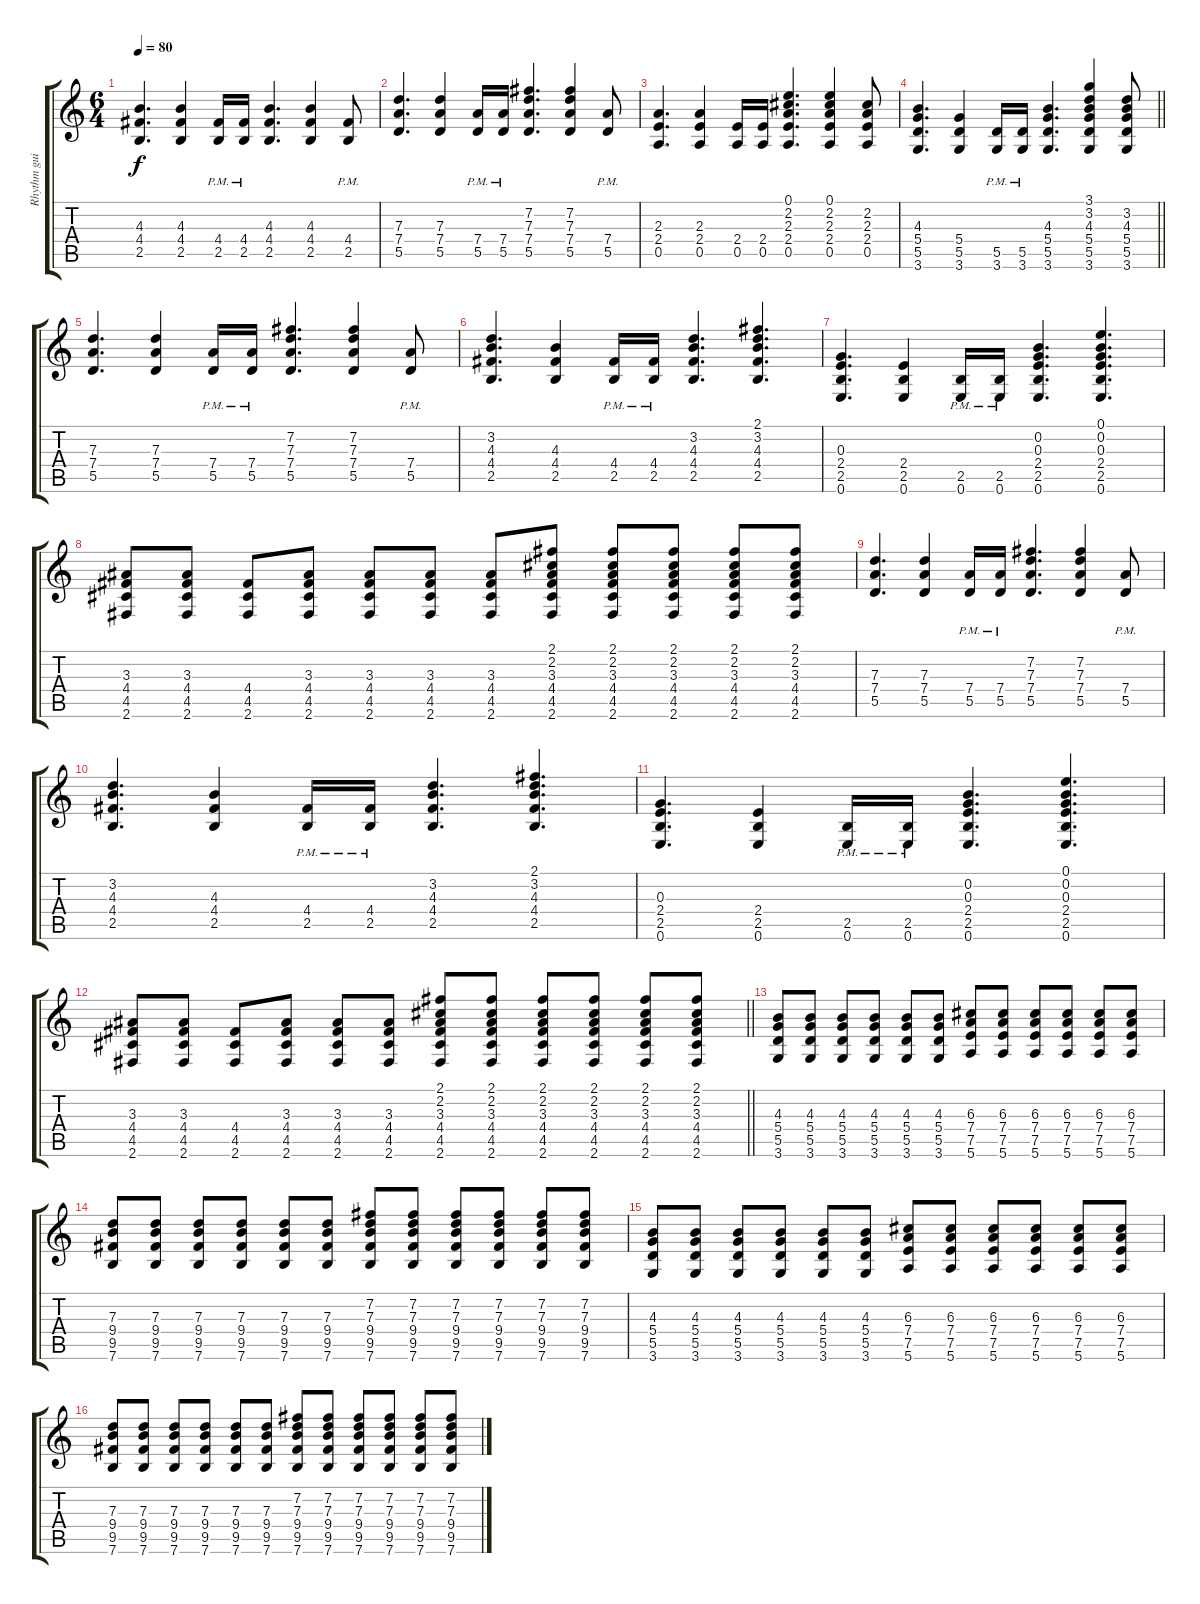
\track ("Rhythm guitar" "Rhythm gui") {instrument distortionguitar}
\staff {score tabs}
\tuning (E4 B3 G3 D3 A2 E2) {hide}
\ts (6 4)
\tempo 80
\clef g2
\ks c
(4.3 4.4 2.5).4{d dy f} (4.3 4.4 2.5).4 (4.4{pm} 2.5{pm}).16 (4.4{pm} 2.5{pm}).16 (4.3 4.4 2.5).4{d} (4.3 4.4 2.5).4 (4.4{pm} 2.5{pm}).8 |
(7.3 7.4 5.5).4{d} (7.3 7.4 5.5).4 (7.4{pm} 5.5{pm}).16 (7.4{pm} 5.5{pm}).16 (7.2 7.3 7.4 5.5).4{d} (7.2 7.3 7.4 5.5).4 (7.4{pm} 5.5{pm}).8 |
(2.3 2.4 0.5).4{d} (2.3 2.4 0.5).4 (2.4 0.5).16 (2.4 0.5).16 (0.1 2.2 2.3 2.4 0.5).4{d} (0.1 2.2 2.3 2.4 0.5).4 (2.2 2.3 2.4 0.5).8 |
\barLineRight lightlight
(4.3 5.4 5.5 3.6).4{d} (5.4 5.5 3.6).4 (5.5{pm} 3.6{pm}).16 (5.5{pm} 3.6{pm}).16 (4.3 5.4 5.5 3.6).4{d} (3.1 3.2 4.3 5.4 5.5 3.6).4 (3.2 4.3 5.4 5.5 3.6).8 |
\section ("" "")
(7.3 7.4 5.5).4{d} (7.3 7.4 5.5).4 (7.4{pm} 5.5{pm}).16 (7.4{pm} 5.5{pm}).16 (7.2 7.3 7.4 5.5).4{d} (7.2 7.3 7.4 5.5).4 (7.4{pm} 5.5{pm}).8 |
(3.2 4.3 4.4 2.5).4{d} (4.3 4.4 2.5).4 (4.4{pm} 2.5{pm}).16 (4.4{pm} 2.5{pm}).16 (3.2 4.3 4.4 2.5).4{d} (2.1 3.2 4.3 4.4 2.5).4{d} |
(0.3 2.4 2.5 0.6).4{d} (2.4 2.5 0.6).4 (2.5{pm} 0.6{pm}).16 (2.5{pm} 0.6{pm}).16 (0.2 0.3 2.4 2.5 0.6).4{d} (0.1 0.2 0.3 2.4 2.5 0.6).4{d} |
(3.3 4.4 4.5 2.6).8 (3.3 4.4 4.5 2.6).8 (4.4 4.5 2.6).8 (3.3 4.4 4.5 2.6).8 (3.3 4.4 4.5 2.6).8 (3.3 4.4 4.5 2.6).8 (3.3 4.4 4.5 2.6).8 (2.1 2.2 3.3 4.4 4.5 2.6).8 (2.1 2.2 3.3 4.4 4.5 2.6).8 (2.1 2.2 3.3 4.4 4.5 2.6).8 (2.1 2.2 3.3 4.4 4.5 2.6).8 (2.1 2.2 3.3 4.4 4.5 2.6).8 |
(7.3 7.4 5.5).4{d} (7.3 7.4 5.5).4 (7.4{pm} 5.5{pm}).16 (7.4{pm} 5.5{pm}).16 (7.2 7.3 7.4 5.5).4{d} (7.2 7.3 7.4 5.5).4 (7.4{pm} 5.5{pm}).8 |
(3.2 4.3 4.4 2.5).4{d} (4.3 4.4 2.5).4 (4.4{pm} 2.5{pm}).16 (4.4{pm} 2.5{pm}).16 (3.2 4.3 4.4 2.5).4{d} (2.1 3.2 4.3 4.4 2.5).4{d} |
(0.3 2.4 2.5 0.6).4{d} (2.4 2.5 0.6).4 (2.5{pm} 0.6{pm}).16 (2.5{pm} 0.6{pm}).16 (0.2 0.3 2.4 2.5 0.6).4{d} (0.1 0.2 0.3 2.4 2.5 0.6).4{d} |
\barLineRight lightlight
(3.3 4.4 4.5 2.6).8 (3.3 4.4 4.5 2.6).8 (4.4 4.5 2.6).8 (3.3 4.4 4.5 2.6).8 (3.3 4.4 4.5 2.6).8 (3.3 4.4 4.5 2.6).8 (2.1 2.2 3.3 4.4 4.5 2.6).8 (2.1 2.2 3.3 4.4 4.5 2.6).8 (2.1 2.2 3.3 4.4 4.5 2.6).8 (2.1 2.2 3.3 4.4 4.5 2.6).8 (2.1 2.2 3.3 4.4 4.5 2.6).8 (2.1 2.2 3.3 4.4 4.5 2.6).8 |
\section ("" "")
(4.3 5.4 5.5 3.6).8 (4.3 5.4 5.5 3.6).8 (4.3 5.4 5.5 3.6).8 (4.3 5.4 5.5 3.6).8 (4.3 5.4 5.5 3.6).8 (4.3 5.4 5.5 3.6).8 (6.3 7.4 7.5 5.6).8 (6.3 7.4 7.5 5.6).8 (6.3 7.4 7.5 5.6).8 (6.3 7.4 7.5 5.6).8 (6.3 7.4 7.5 5.6).8 (6.3 7.4 7.5 5.6).8 |
(7.3 9.4 9.5 7.6).8 (7.3 9.4 9.5 7.6).8 (7.3 9.4 9.5 7.6).8 (7.3 9.4 9.5 7.6).8 (7.3 9.4 9.5 7.6).8 (7.3 9.4 9.5 7.6).8 (7.2 7.3 9.4 9.5 7.6).8 (7.2 7.3 9.4 9.5 7.6).8 (7.2 7.3 9.4 9.5 7.6).8 (7.2 7.3 9.4 9.5 7.6).8 (7.2 7.3 9.4 9.5 7.6).8 (7.2 7.3 9.4 9.5 7.6).8 |
(4.3 5.4 5.5 3.6).8 (4.3 5.4 5.5 3.6).8 (4.3 5.4 5.5 3.6).8 (4.3 5.4 5.5 3.6).8 (4.3 5.4 5.5 3.6).8 (4.3 5.4 5.5 3.6).8 (6.3 7.4 7.5 5.6).8 (6.3 7.4 7.5 5.6).8 (6.3 7.4 7.5 5.6).8 (6.3 7.4 7.5 5.6).8 (6.3 7.4 7.5 5.6).8 (6.3 7.4 7.5 5.6).8 |
(7.3 9.4 9.5 7.6).8 (7.3 9.4 9.5 7.6).8 (7.3 9.4 9.5 7.6).8 (7.3 9.4 9.5 7.6).8 (7.3 9.4 9.5 7.6).8 (7.3 9.4 9.5 7.6).8 (7.2 7.3 9.4 9.5 7.6).8 (7.2 7.3 9.4 9.5 7.6).8 (7.2 7.3 9.4 9.5 7.6).8 (7.2 7.3 9.4 9.5 7.6).8 (7.2 7.3 9.4 9.5 7.6).8 (7.2 7.3 9.4 9.5 7.6).8
